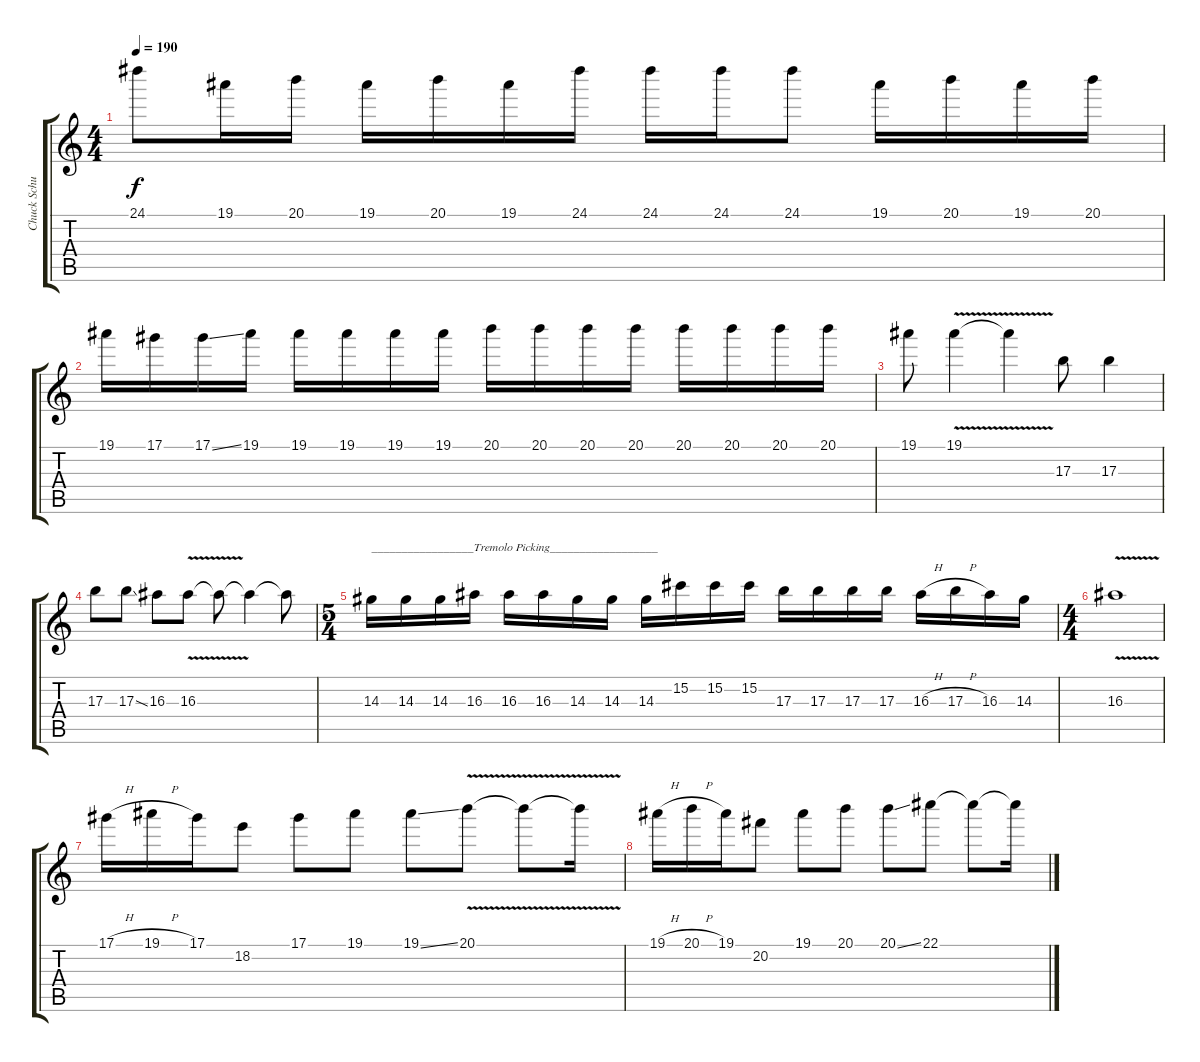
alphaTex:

\track ("Chuck Schuldiner" "Chuck Schu") {instrument distortionguitar}
\staff {score tabs}
\tuning (Eb4 Bb3 Gb3 Db3 Ab2 Eb2) {hide}
\ts (4 4)
\tempo 190
\clef g2
\ks c
24.1.8{dy f} 19.1.16 20.1.16 19.1.16 20.1.16 19.1.16 24.1.16 24.1.16 24.1.16 24.1.8 19.1.16 20.1.16 19.1.16 20.1.16 |
19.1.16 17.1.16 17.1{ss}.16 19.1.16 19.1.16 19.1.16 19.1.16 19.1.16 20.1.16 20.1.16 20.1.16 20.1.16 20.1.16 20.1.16 20.1.16 20.1.16 |
19.1.8 19.1{v}.4 19.1{t}.4 17.3.8 17.3.4 |
17.3.8 17.3{ss}.8 16.3.8 16.3{v}.8 16.3{t}.8 16.3{t}.4 16.3{t}.8 |
\ts (5 4)
14.3.16{txt "_________________Tremolo Picking__________________"} 14.3.16 14.3.16 16.3.16 16.3.16 16.3.16 14.3.16 14.3.16 14.3.16 15.2.16 15.2.16 15.2.16 17.3.16 17.3.16 17.3.16 17.3.16 16.3{h}.16 17.3{h}.16 16.3.16 14.3.16 |
\ts (4 4)
16.3{v}.1 |
17.1{h}.16 19.1{h}.16 17.1.16 18.2.8 17.1.8 19.1.8 19.1{ss}.8 20.1{v}.8 20.1{v t}.8 20.1{v t}.16 |
19.1{h}.16 20.1{h}.16 19.1.16 20.2.8 19.1.8 20.1.8 20.1{ss}.8 22.1.8 22.1{t}.8 22.1{t}.16
